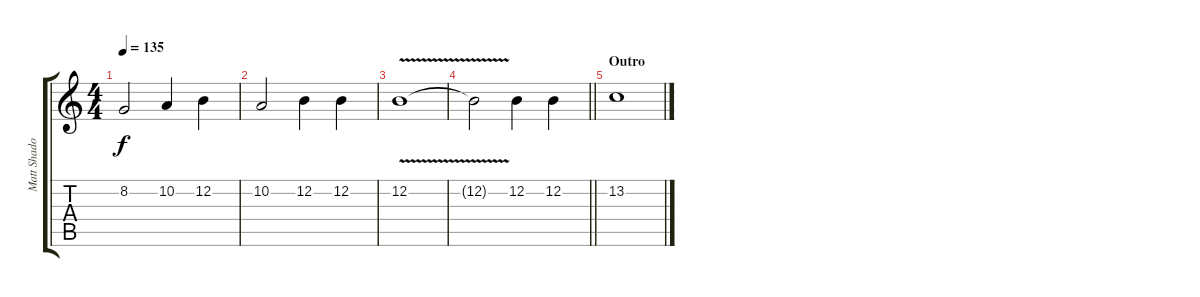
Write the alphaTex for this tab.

\track ("Matt Shadows" "Matt Shado") {instrument sopranosax}
\staff {score tabs}
\tuning (E4 B3 G3 D3 A2 D2) {hide}
\ts (4 4)
\tempo 135
\clef g2
\ks c
8.2.2{dy f} 10.2.4 12.2.4 |
10.2.2 12.2.4 12.2.4 |
12.2{v}.1 |
\barLineRight lightlight
12.2{t}.2 12.2.4 12.2.4 |
\section ("" "Outro")
13.2.1
